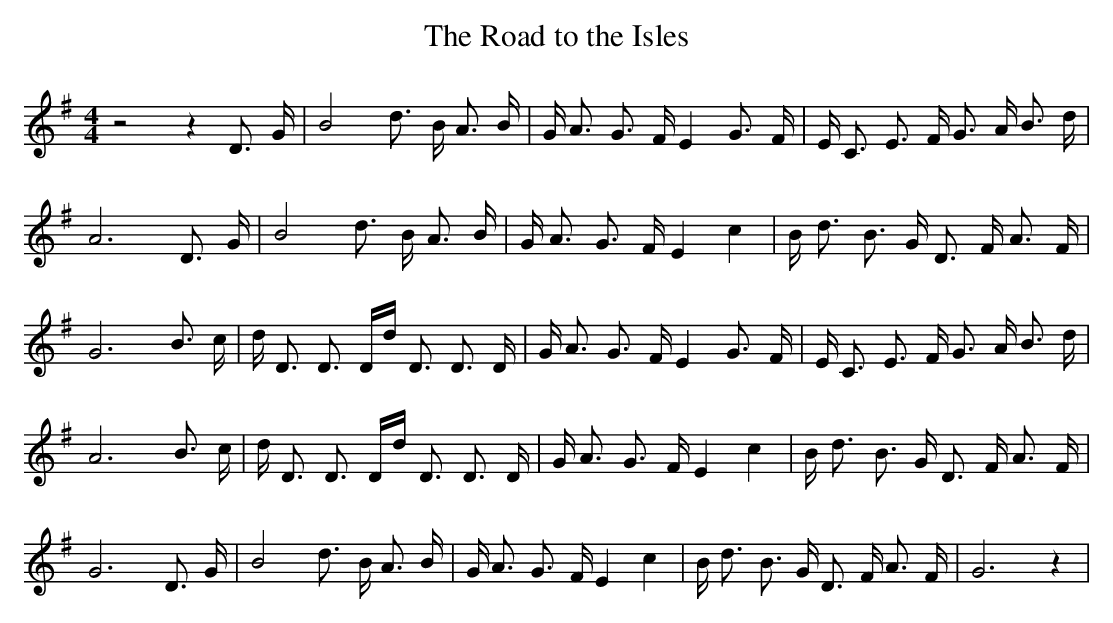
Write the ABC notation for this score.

X:1
T:The Road to the Isles
M:4/4
L:1/8
K:G
 z4 z2 D3/2- G/2| B4 d3/2- B/2 A3/2 B/2| G/2 A3/2 G3/2 F/2 E2 G3/2- F/2|\
 E/2 C3/2 E3/2 F/2 G3/2 A/2 B3/2 d/2| A6 D3/2- G/2| B4 d3/2- B/2 A3/2 B/2|\
 G/2 A3/2 G3/2 F/2 E2 c2| B/2 d3/2 B3/2 G/2 D3/2 F/2 A3/2 F/2| G6 B3/2 c/2|\
 d/2 D3/2 D3/2 D/2d/2 D3/2 D3/2 D/2| G/2 A3/2 G3/2 F/2 E2 G3/2- F/2|\
 E/2 C3/2 E3/2 F/2 G3/2 A/2 B3/2 d/2| A6 B3/2 c/2| d/2 D3/2 D3/2 D/2d/2 D3/2 D3/2 D/2|\
 G/2 A3/2 G3/2 F/2 E2 c2| B/2 d3/2 B3/2 G/2 D3/2 F/2 A3/2 F/2| G6 D3/2 G/2|\
 B4 d3/2- B/2 A3/2 B/2| G/2 A3/2 G3/2 F/2 E2 c2| B/2 d3/2 B3/2 G/2 D3/2 F/2 A3/2 F/2|\
 G6 z2|
